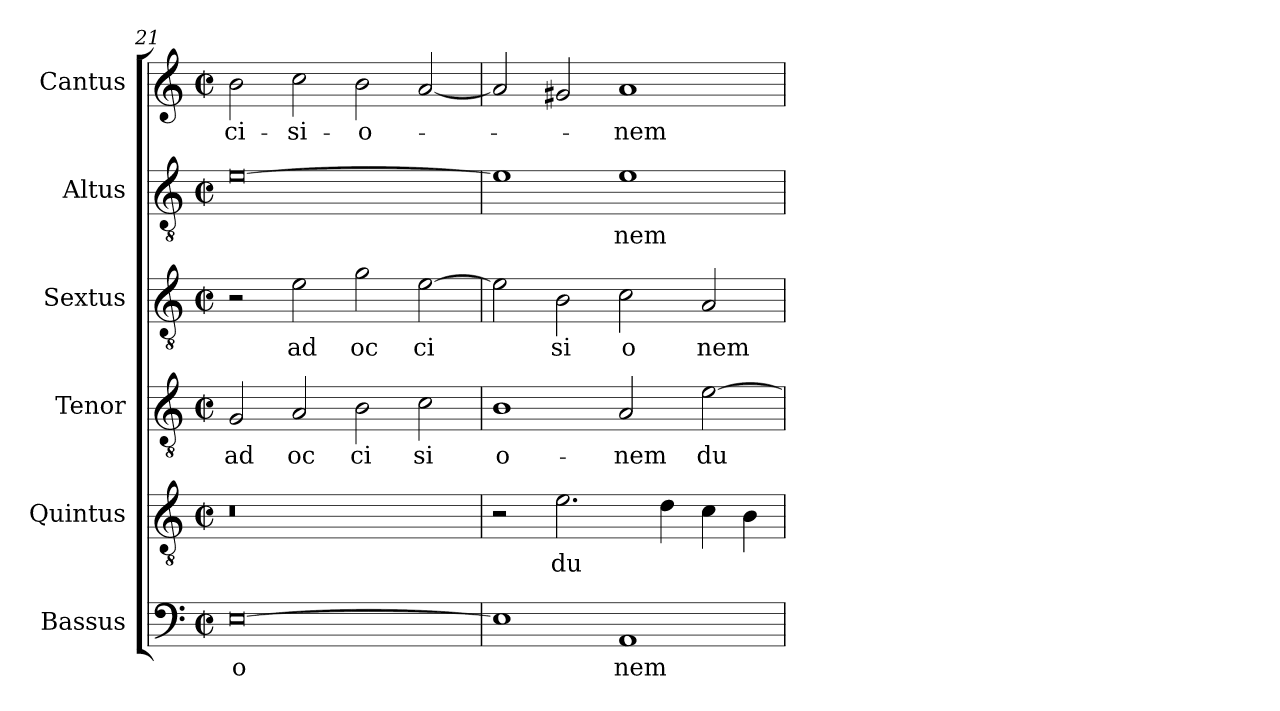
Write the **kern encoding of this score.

**kern	**text	**kern	**text	**kern	**text	**kern	**text	**kern	**text	**kern	**text
*part6	*part6	*part5	*part5	*part4	*part4	*part3	*part3	*part2	*part2	*part1	*part1
*staff6	*staff6	*staff5	*staff5	*staff4	*staff4	*staff3	*staff3	*staff2	*staff2	*staff1	*staff1
*I"Bassus	*	*I"Quintus	*	*I"Tenor	*	*I"Sextus	*	*I"Altus	*	*I"Cantus	*
*clefF4	*	*clefGv2	*	*clefGv2	*	*clefGv2	*	*clefGv2	*	*clefG2	*
*M2/2	*	*M2/2	*	*M2/2	*	*M2/2	*	*M2/2	*	*M2/2	*
*met(c|)	*	*met(c|)	*	*met(c|)	*	*met(c|)	*	*met(c|)	*	*met(c|)	*
=21	=21	=21	=21	=21	=21	=21	=21	=21	=21	=21	=21
!	!LO:LY:b:rj	!	!	!	!LO:LY:b:cj	!	!	!	!	!	!LO:LY:b:cj
[<0E	o	0r	.	2G/	ad	2r	.	[>0e	.	2b\	-ci-
!	!	!	!	!	!LO:LY:b:cj	!	!LO:LY:b:cj	!	!	!	!LO:LY:b:cj
.	.	.	.	2A/	oc	2e\	ad	.	.	2cc\	-si-
!	!	!	!	!	!LO:LY:b:cj	!	!LO:LY:b:cj	!	!	!	!LO:LY:b:cj
.	.	.	.	2B\	ci	2g\	oc	.	.	2b\	-o-
!	!	!	!	!	!LO:LY:b:cj	!	!LO:LY:b:cj	!	!	!	!
.	.	.	.	2c\	si	[>2e\	ci	.	.	[>2a/	.
!!LO:PB:g=z
=22	=22	=22	=22	=22	=22	=22	=22	=22	=22	=22	=22
!	!	!	!	!	!LO:LY:b:cj	!	!	!	!	!	!
1E]	.	2r	.	1B	o-	2e\]	.	1e]	.	2a/]	.
!	!	!	!LO:LY:b	!	!	!	!LO:LY:b:cj	!	!	!	!
.	.	2.e\	du	.	.	2B\	si	.	.	2g#/	.
!	!LO:LY:b:cj	!	!	!	!LO:LY:b:cj	!	!LO:LY:b:cj	!	!LO:LY:b:cj	!	!LO:LY:b:cj
1AA	nem	.	.	2A/	-nem	2c\	o	1e	nem	1a	-nem
.	.	4d\	.	.	.	.	.	.	.	.	.
!	!	!	!	!	!LO:LY:b	!	!LO:LY:b:cj	!	!	!	!
.	.	4c\	.	[>2e\	du-	2A/	nem	.	.	.	.
.	.	4B\	.	.	.	.	.	.	.	.	.
=	=	=	=	=	=	=	=	=	=	=	=
*-	*-	*-	*-	*-	*-	*-	*-	*-	*-	*-	*-
